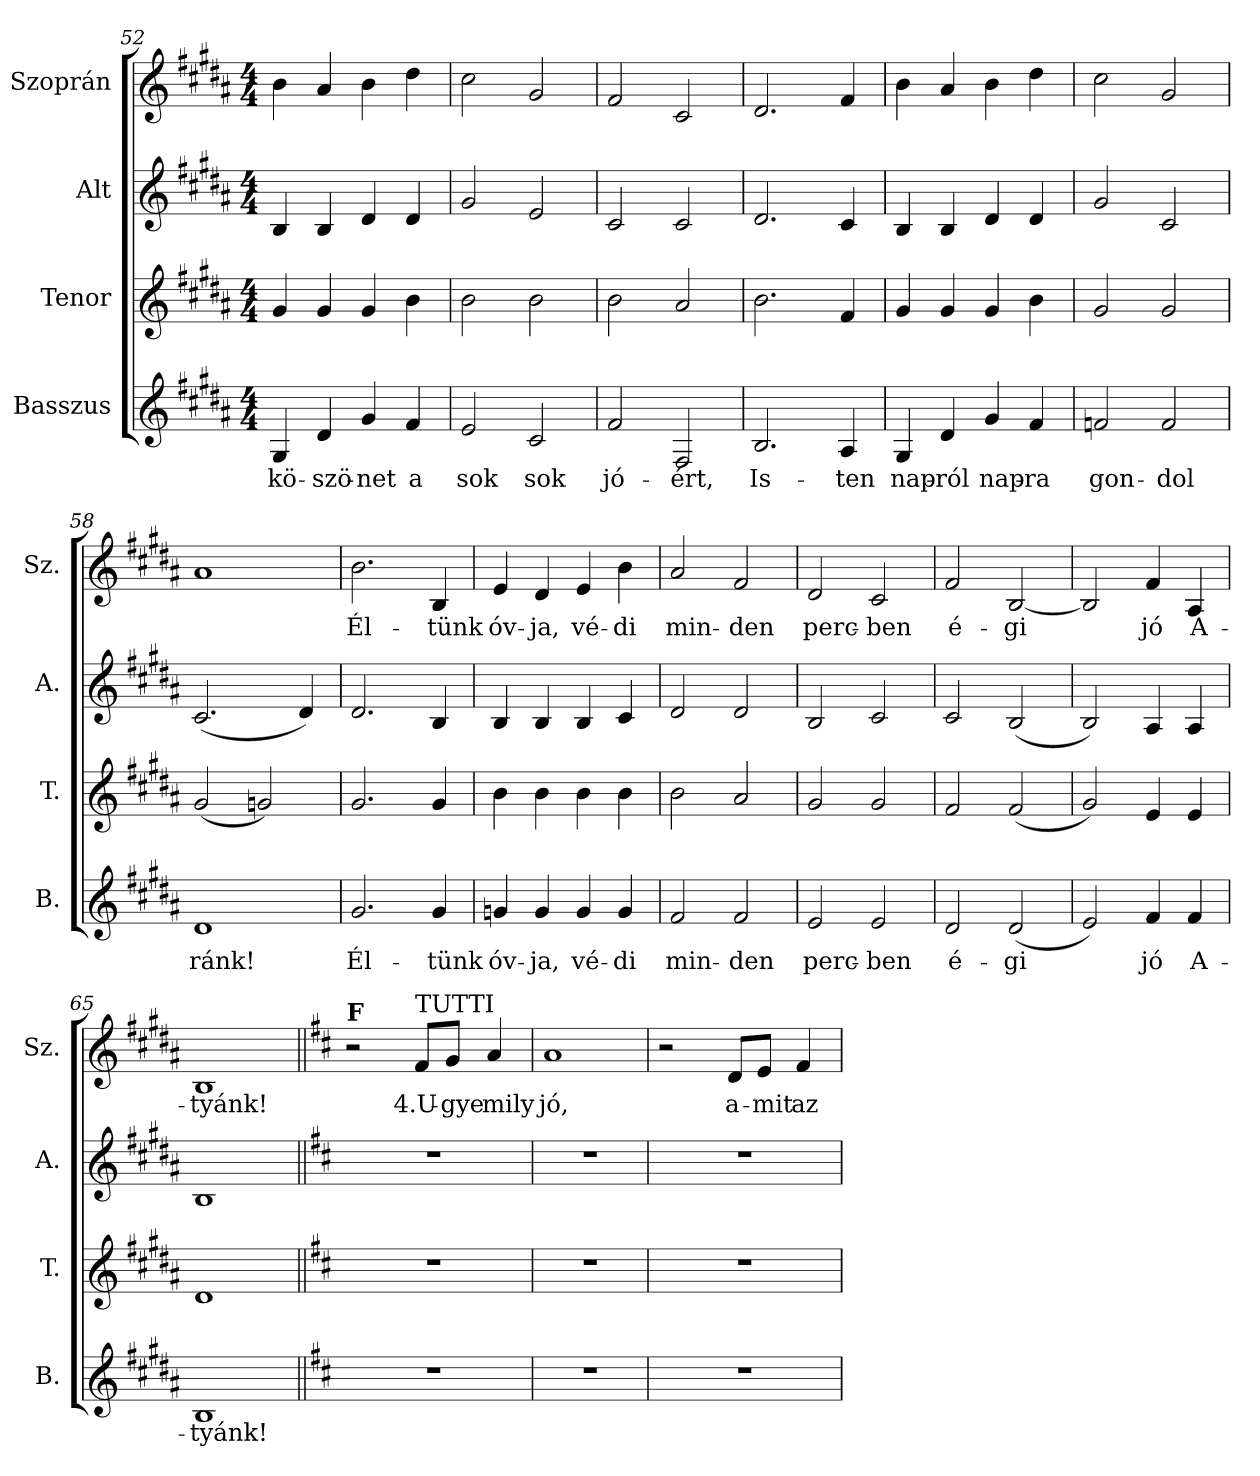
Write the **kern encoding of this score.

**kern	**text	**kern	**kern	**kern	**text
*part4	*part4	*part3	*part2	*part1	*part1
*staff4	*staff4	*staff3	*staff2	*staff1	*staff1
*I"Basszus	*	*I"Tenor	*I"Alt	*I"Szoprán	*
*I'B.	*	*I'T.	*I'A.	*I'Sz.	*
*clefG2	*	*clefG2	*clefG2	*clefG2	*
*k[f#c#g#d#a#]	*	*k[f#c#g#d#a#]	*k[f#c#g#d#a#]	*k[f#c#g#d#a#]	*
*M4/4	*	*M4/4	*M4/4	*M4/4	*
=52	=52	=52	=52	=52	=52
4G#/	kö-	4g#/	4B/	4b\	.
4d#/	-szö-	4g#/	4B/	4a#/	.
4g#/	-net	4g#/	4d#/	4b\	.
4f#/	a	4b\	4d#/	4dd#\	.
=53	=53	=53	=53	=53	=53
2e/	sok	2b\	2g#/	2cc#\	.
2c#/	sok	2b\	2e/	2g#/	.
=54	=54	=54	=54	=54	=54
2f#/	jó-	2b\	2c#/	2f#/	.
2F#/	-ért,	2a#/	2c#/	2c#/	.
=55	=55	=55	=55	=55	=55
2.B/	Is-	2.b\	2.d#/	2.d#/	.
4A#/	-ten	4f#/	4c#/	4f#/	.
=56	=56	=56	=56	=56	=56
4G#/	nap-	4g#/	4B/	4b\	.
4d#/	-ról	4g#/	4B/	4a#/	.
4g#/	nap-	4g#/	4d#/	4b\	.
4f#/	-ra	4b\	4d#/	4dd#\	.
=57	=57	=57	=57	=57	=57
2fn/	gon-	2g#/	2g#/	2cc#\	.
2f/	-dol	2g#/	2c#/	2g#/	.
=58	=58	=58	=58	=58	=58
1d#	ránk!	(2g#/	(2.c#/	1a#	.
.	.	2gn/)	.	.	.
.	.	.	4d#/)	.	.
!!LO:PB:g=z
=59	=59	=59	=59	=59	=59
2.g#/	Él-	2.g#/	2.d#/	2.b\	Él-
4g#/	-tünk	4g#/	4B/	4B/	-tünk
=60	=60	=60	=60	=60	=60
4gn/	óv-	4b\	4B/	4e/	óv-
4g/	-ja,	4b\	4B/	4d#/	-ja,
4g/	vé-	4b\	4B/	4e/	vé-
4g/	-di	4b\	4c#/	4b\	-di
=61	=61	=61	=61	=61	=61
2f#/	min-	2b\	2d#/	2a#/	min-
2f#/	-den	2a#/	2d#/	2f#/	-den
=62	=62	=62	=62	=62	=62
2e/	perc-	2g#/	2B/	2d#/	perc-
2e/	-ben	2g#/	2c#/	2c#/	-ben
=63	=63	=63	=63	=63	=63
2d#/	é-	2f#/	2c#/	2f#/	é-
(2d#/	-gi	(2f#/	(>2B/	[2B/	-gi
=64	=64	=64	=64	=64	=64
2e/)	.	2g#/)	2B/)	2B/]	.
4f#/	jó	4e/	4A#/	4f#/	jó
4f#/	A-	4e/	4A#/	4A#/	A-
=65	=65	=65	=65	=65	=65
1B	-tyánk!	1d#	1B	1B	-tyánk!
!!LO:LB:g=z
=66||	=66||	=66||	=66||	=66||	=66||
*k[f#c#]	*	*k[f#c#]	*k[f#c#]	*k[f#c#]	*
!	!	!	!	!LO:TX:a:B:t=F	!
1r	.	1r	1r	2r	.
!	!	!	!	!LO:TX:a:t=TUTTI	!
.	.	.	.	8f#/L	4.U-
.	.	.	.	8g/J	-gye
.	.	.	.	4a/	mily
=67	=67	=67	=67	=67	=67
1r	.	1r	1r	1a	jó,
=68	=68	=68	=68	=68	=68
1r	.	1r	1r	2r	.
.	.	.	.	8d/L	a-
.	.	.	.	8e/J	-mit
.	.	.	.	4f#/	az
=	=	=	=	=	=
*-	*-	*-	*-	*-	*-
